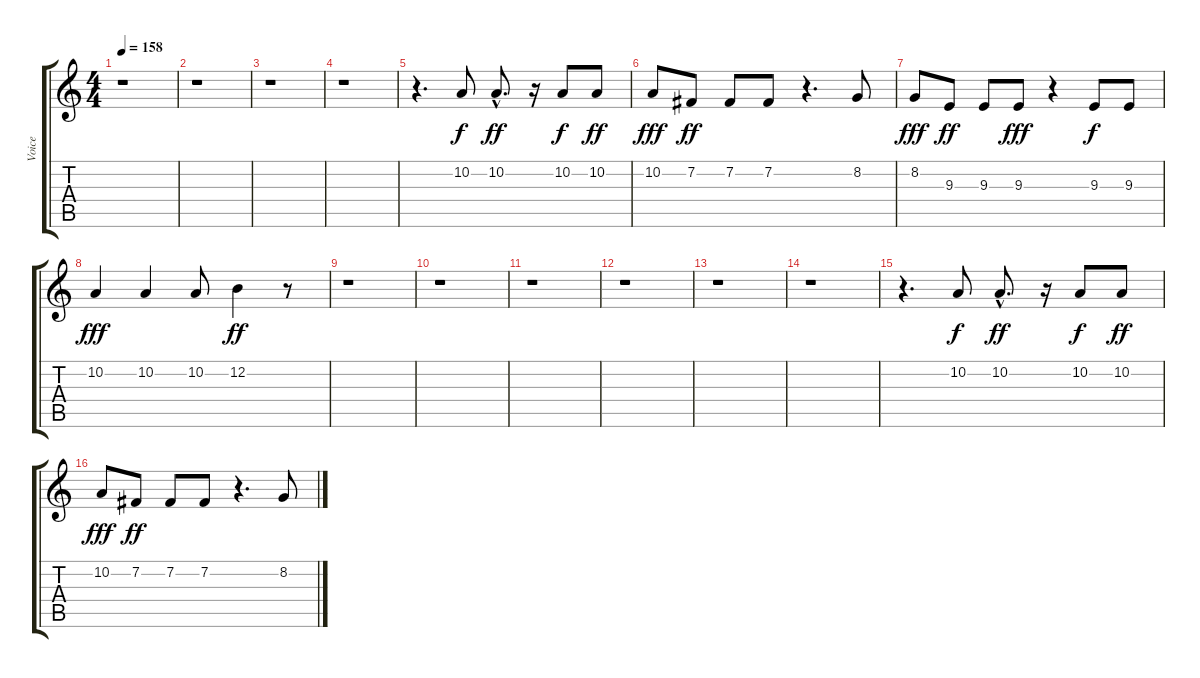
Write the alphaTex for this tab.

\track ("Voice" "Voice") {instrument panflute}
\staff {score tabs}
\tuning (E4 B3 G3 D3 A2 E2) {hide}
\ts (4 4)
\tempo 158
\clef g2
\ks c
r.1{dy ff} |
r.1 |
r.1 |
r.1 |
r.4{d} 10.2.8{dy f} 10.2{hac}.8{d dy ff} r.16 10.2.8{dy f} 10.2.8{dy ff} |
10.2.8{dy fff} 7.2.8{dy ff} 7.2.8 7.2.8 r.4{d} 8.2.8 |
8.2.8{dy fff} 9.3.8{dy ff} 9.3.8 9.3.8{dy fff} r.4 9.3.8{dy f} 9.3.8 |
10.2.4{dy fff} 10.2.4 10.2.8 12.2.4{dy ff} r.8 |
r.1 |
r.1 |
r.1 |
r.1 |
r.1 |
r.1 |
r.4{d} 10.2.8{dy f} 10.2{hac}.8{d dy ff} r.16 10.2.8{dy f} 10.2.8{dy ff} |
10.2.8{dy fff} 7.2.8{dy ff} 7.2.8 7.2.8 r.4{d} 8.2.8
